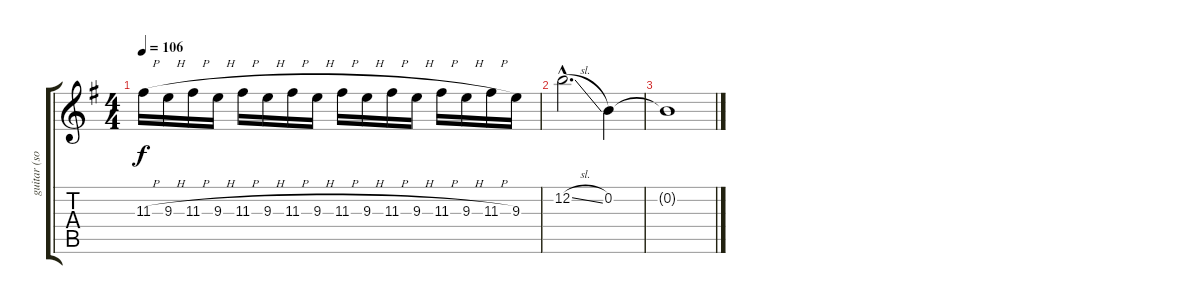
\track ("guitar (solo)" "guitar (so") {instrument distortionguitar}
\staff {score tabs}
\tuning (E4 B3 G3 D3 A2 E2) {hide}
\ts (4 4)
\tempo 106
\clef g2
\ks eminor
11.3{h}.16{dy f} 9.3{h}.16 11.3{h}.16 9.3{h}.16 11.3{h}.16 9.3{h}.16 11.3{h}.16 9.3{h}.16 11.3{h}.16 9.3{h}.16 11.3{h}.16 9.3{h}.16 11.3{h}.16 9.3{h}.16 11.3{h}.16 9.3.16 |
12.2{sl hac}.2{d} 0.2.4 |
0.2{t}.1
